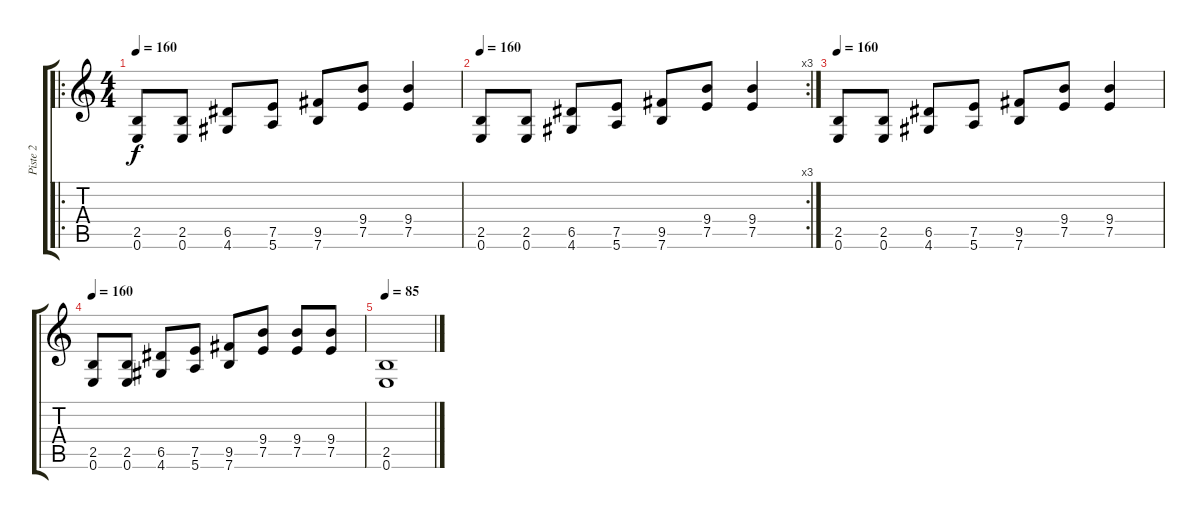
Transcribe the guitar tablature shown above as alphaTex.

\track ("Piste 2" "Piste 2") {instrument distortionguitar}
\staff {score tabs}
\tuning (E4 B3 G3 D3 A2 E2) {hide}
\ro
\ts (4 4)
\tempo 160
\clef g2
\ks c
(2.5 0.6).8{dy f} (2.5 0.6).8 (6.5 4.6).8 (7.5 5.6).8 (9.5 7.6).8 (9.4 7.5).8 (9.4 7.5).4 |
\rc 3
\tempo 160
(2.5 0.6).8 (2.5 0.6).8 (6.5 4.6).8 (7.5 5.6).8 (9.5 7.6).8 (9.4 7.5).8 (9.4 7.5).4 |
\tempo 160
(2.5 0.6).8 (2.5 0.6).8 (6.5 4.6).8 (7.5 5.6).8 (9.5 7.6).8 (9.4 7.5).8 (9.4 7.5).4 |
\tempo 160
(2.5 0.6).8 (2.5 0.6).8 (6.5 4.6).8 (7.5 5.6).8 (9.5 7.6).8 (9.4 7.5).8 (9.4 7.5).8 (9.4 7.5).8 |
\tempo 85
(2.5 0.6).1
